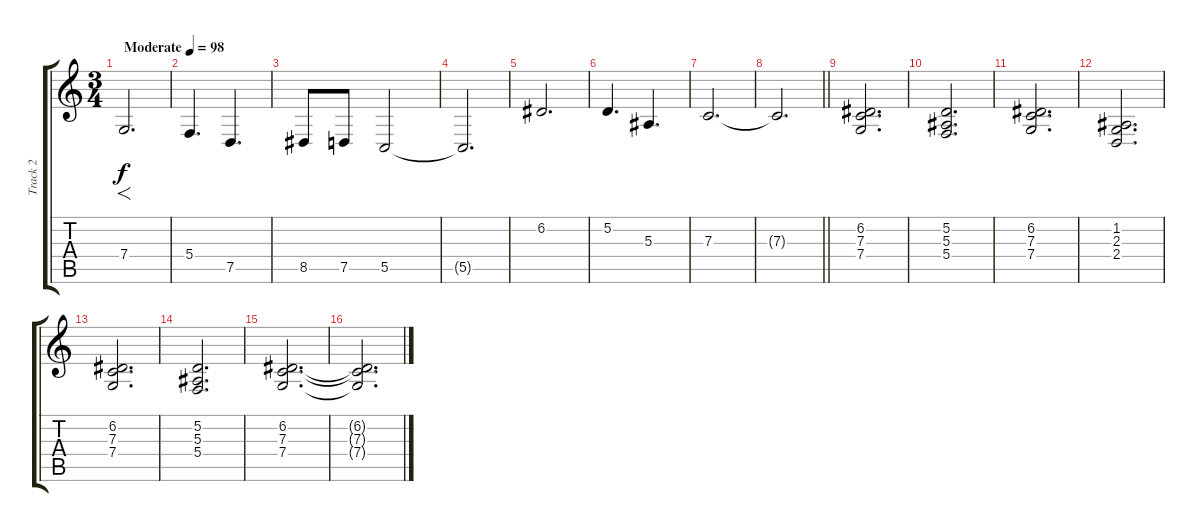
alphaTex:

\track ("Track 2" "Track 2") {instrument synthstrings1}
\staff {score tabs}
\tuning (D4 A3 F3 C3 G2 C2) {hide}
\ts (3 4)
\tempo (98 "Moderate")
\clef g2
\ks c
7.4.2{f d dy f instrument synthstrings1} |
5.4.4{d} 7.5.4{d} |
8.5.8 7.5.8 5.5.2 |
5.5{t}.2{d} |
6.2.2{d} |
5.2.4{d} 5.3.4{d} |
7.3.2{d} |
\barLineRight lightlight
7.3{t}.2{d} |
(6.2 7.3 7.4).2{d} |
(5.2 5.3 5.4).2{d} |
(6.2 7.3 7.4).2{d} |
(1.2 2.3 2.4).2{d} |
(6.2 7.3 7.4).2{d} |
(5.2 5.3 5.4).2{d} |
(6.2 7.3 7.4).2{d} |
(6.2{t} 7.3{t} 7.4{t}).2{d}
